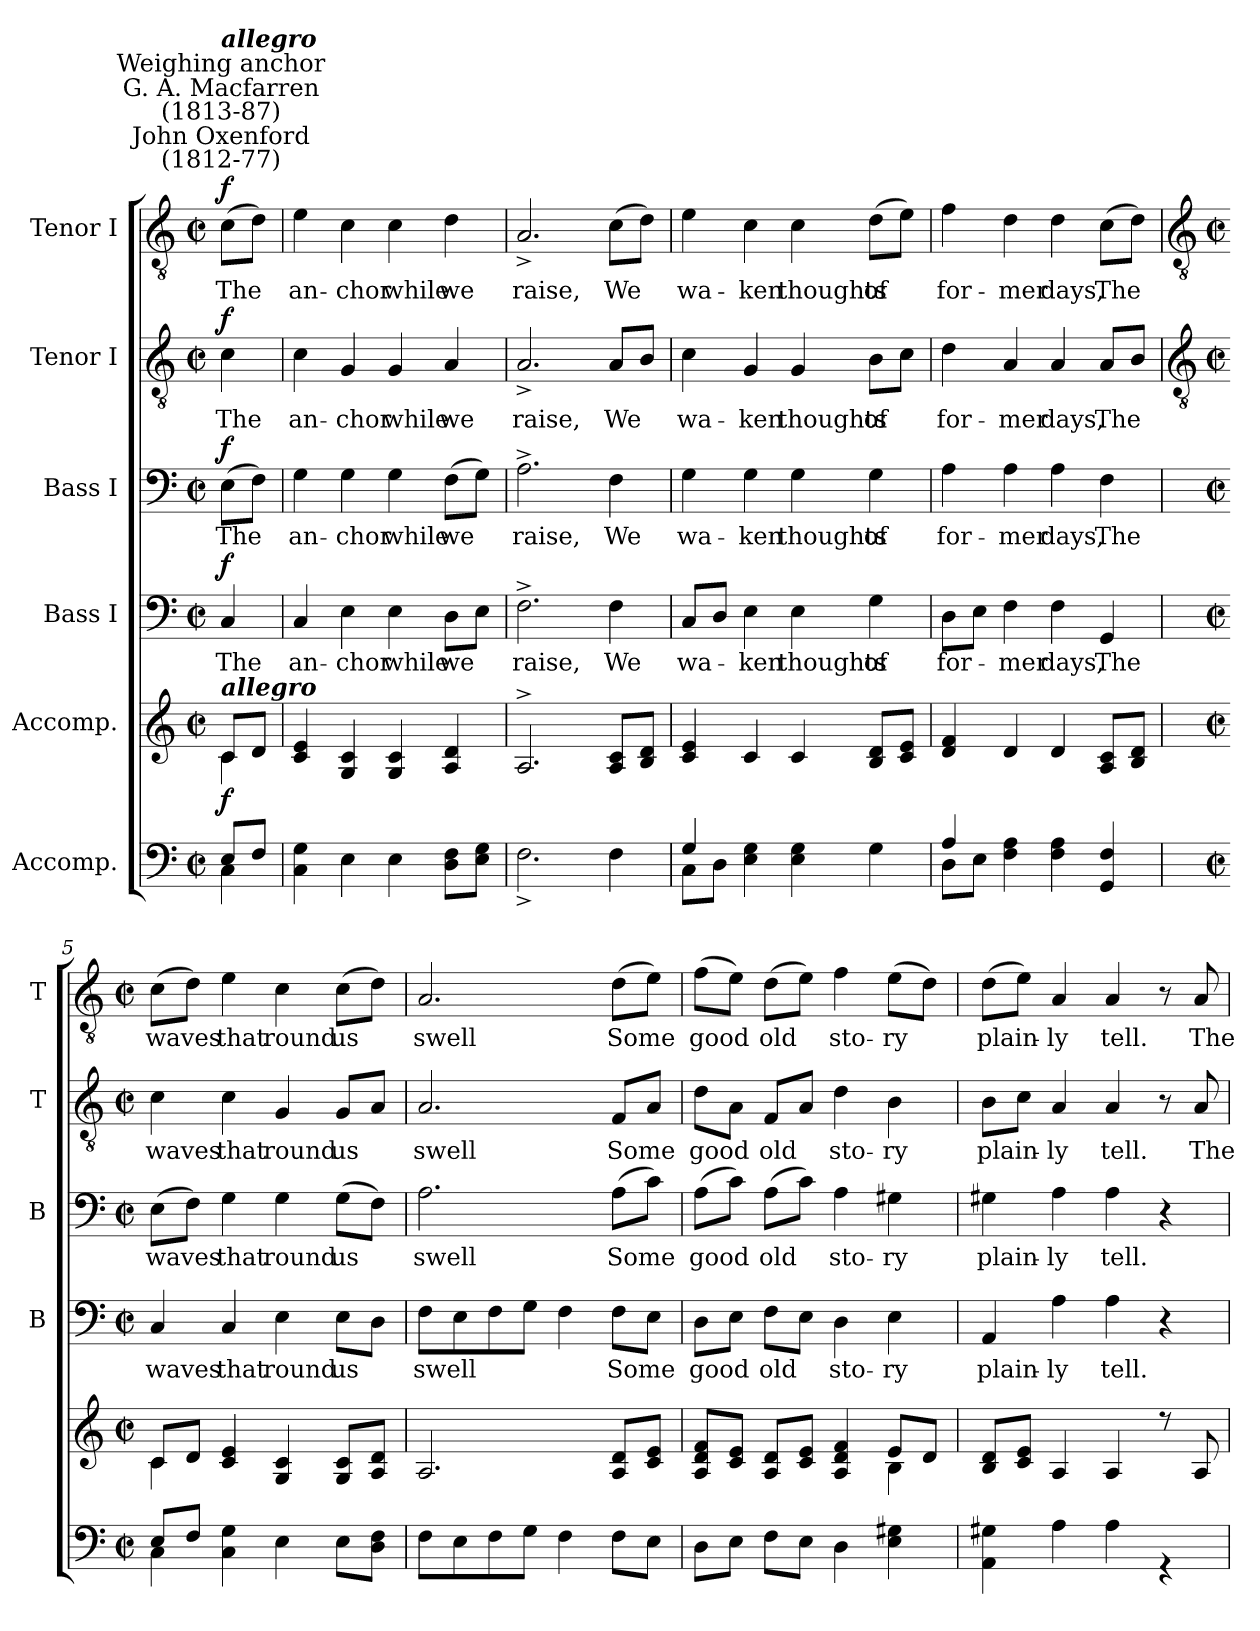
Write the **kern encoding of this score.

**kern	**kern	**dynam	**kern	**text	**dynam	**kern	**text	**dynam	**kern	**text	**dynam	**kern	**text	**dynam
*part6	*part5	*part5	*part4	*part4	*part4	*part3	*part3	*part3	*part2	*part2	*part2	*part1	*part1	*part1
*staff6	*staff5	*staff5	*staff4	*staff4	*staff4	*staff3	*staff3	*staff3	*staff2	*staff2	*staff2	*staff1	*staff1	*staff1
*I"Accomp.	*I"Accomp.	*	*I"Bass I	*	*	*I"Bass I	*	*	*I"Tenor I	*	*	*I"Tenor I	*	*
*	*	*	*I'B	*	*	*I'B	*	*	*I'T	*	*	*I'T	*	*
*clefF4	*clefG2	*	*clefF4	*	*	*clefF4	*	*	*clefGv2	*	*	*clefGv2	*	*
*k[]	*k[]	*	*k[]	*	*	*k[]	*	*	*k[]	*	*	*k[]	*	*
*C:	*C:	*	*C:	*	*	*C:	*	*	*C:	*	*	*C:	*	*
*M2/2	*M2/2	*	*M2/2	*	*	*M2/2	*	*	*M2/2	*	*	*M2/2	*	*
*met(c|)	*met(c|)	*	*met(c|)	*	*	*met(c|)	*	*	*met(c|)	*	*	*met(c|)	*	*
=	=	=	=	=	=	=	=	=	=	=	=	=	=	=
*^	*^	*	*	*	*	*	*	*	*	*	*	*	*	*
!	!	!	!	!	!	!	!	!	!	!	!	!	!	!LO:TX:a:cj:t=John Oxenford\n(1812-77)	!	!
!	!	!	!	!	!	!	!	!	!	!	!	!	!	!LO:TX:a:cj:t=G. A. Macfarren\n(1813-87)	!	!
!	!	!	!	!	!	!	!	!	!	!	!	!	!	!LO:TX:a:cj:t=Weighing anchor	!	!
!	!	!	!	!	!	!	!	!	!	!	!	!	!	!LO:TX:a:Bi:t=allegro	!	!
!	!	!LO:TX:a:Bi:t=allegro	!	!	!	!	!	!	!	!	!	!	!	!	!	!
!	!	!	!	!LO:DY:b	!	!LO:LY:b	!LO:DY:b	!	!LO:LY:b	!LO:DY:b	!	!LO:LY:b	!LO:DY:b	!	!LO:LY:b	!LO:DY:b
8E/L	4C\	8c/L	4c\	f	4C	The	f	(>8EL	The	f	4c	The	f	(>8cL	The	f
8F/J	.	8d/J	.	.	.	.	.	8FJ)	.	.	.	.	.	8dJ)	.	.
=1	=1	=1	=1	=1	=1	=1	=1	=1	=1	=1	=1	=1	=1	=1	=1	=1
!	!	!	!	!	!	!LO:LY:b	!	!	!LO:LY:b	!	!	!LO:LY:b	!	!	!LO:LY:b	!
1ryy	4C\ 4G\	4c/ 4e/	1ryy	.	4C	an-	.	4G	an-	.	4c	an-	.	4e	an-	.
!	!	!	!	!	!	!LO:LY:b	!	!	!LO:LY:b	!	!	!LO:LY:b	!	!	!LO:LY:b	!
.	4E\	4G/ 4c/	.	.	4E	-chor	.	4G	-chor	.	4G	-chor	.	4c	-chor	.
!	!	!	!	!	!	!LO:LY:b	!	!	!LO:LY:b	!	!	!LO:LY:b	!	!	!LO:LY:b	!
.	4E\	4G/ 4c/	.	.	4E	while	.	4G	while	.	4G	while	.	4c	while	.
!	!	!	!	!	!	!LO:LY:b	!	!	!LO:LY:b	!	!	!LO:LY:b	!	!	!LO:LY:b	!
.	8D\ 8F\L	4A/ 4d/	.	.	8DL	we	.	(>8FL	we	.	4A	we	.	4d	we	.
.	8E\ 8G\J	.	.	.	8EJ	.	.	8GJ)	.	.	.	.	.	.	.	.
=2	=2	=2	=2	=2	=2	=2	=2	=2	=2	=2	=2	=2	=2	=2	=2	=2
!	!	!	!	!	!	!LO:LY:b	!	!	!LO:LY:b	!	!	!LO:LY:b	!	!	!LO:LY:b	!
1ryy	2.F^\	2.A^/	1ryy	.	2.F^	raise,	.	2.A^	raise,	.	2.A^	raise,	.	2.A^	raise,	.
!	!	!	!	!	!	!LO:LY:b	!	!	!LO:LY:b	!	!	!LO:LY:b	!	!	!LO:LY:b	!
.	4F\	8A/ 8c/L	.	.	4F	We	.	4F	We	.	8AL	We	.	(>8cL	We	.
.	.	8B/ 8d/J	.	.	.	.	.	.	.	.	8BJ	.	.	8dJ)	.	.
=3	=3	=3	=3	=3	=3	=3	=3	=3	=3	=3	=3	=3	=3	=3	=3	=3
!	!	!	!	!	!	!LO:LY:b	!	!	!LO:LY:b	!	!	!LO:LY:b	!	!	!LO:LY:b	!
4G/	8C\L	4c/ 4e/	1ryy	.	8CL	wa-	.	4G	wa-	.	4c	wa-	.	4e	wa-	.
.	8D\J	.	.	.	8DJ	.	.	.	.	.	.	.	.	.	.	.
!	!	!	!	!	!	!LO:LY:b	!	!	!LO:LY:b	!	!	!LO:LY:b	!	!	!LO:LY:b	!
2.ryy	4E\ 4G\	4c/	.	.	4E	ken	.	4G	-ken	.	4G	-ken	.	4c	-ken	.
!	!	!	!	!	!	!LO:LY:b	!	!	!LO:LY:b	!	!	!LO:LY:b	!	!	!LO:LY:b	!
.	4E\ 4G\	4c/	.	.	4E	thoughts	.	4G	thoughts	.	4G	thoughts	.	4c	thoughts	.
!	!	!	!	!	!	!LO:LY:b	!	!	!LO:LY:b	!	!	!LO:LY:b	!	!	!LO:LY:b	!
.	4G\	8B/ 8d/L	.	.	4G	of	.	4G	of	.	8BL	of	.	(>8dL	of	.
.	.	8c/ 8e/J	.	.	.	.	.	.	.	.	8cJ	.	.	8eJ)	.	.
=4	=4	=4	=4	=4	=4	=4	=4	=4	=4	=4	=4	=4	=4	=4	=4	=4
!	!	!	!	!	!	!LO:LY:b	!	!	!LO:LY:b	!	!	!LO:LY:b	!	!	!LO:LY:b	!
4A/	8D\L	4d/ 4f/	1ryy	.	8DL	for-	.	4A	for-	.	4d	for-	.	4f	for-	.
.	8E\J	.	.	.	8EJ	.	.	.	.	.	.	.	.	.	.	.
!	!	!	!	!	!	!LO:LY:b	!	!	!LO:LY:b	!	!	!LO:LY:b	!	!	!LO:LY:b	!
2.ryy	4F\ 4A\	4d/	.	.	4F	mer	.	4A	-mer	.	4A	-mer	.	4d	-mer	.
!	!	!	!	!	!	!LO:LY:b	!	!	!LO:LY:b	!	!	!LO:LY:b	!	!	!LO:LY:b	!
.	4F\ 4A\	4d/	.	.	4F	days,	.	4A	days,	.	4A	days,	.	4d	days,	.
!	!	!	!	!	!	!LO:LY:b	!	!	!LO:LY:b	!	!	!LO:LY:b	!	!	!LO:LY:b	!
.	4GG/ 4F/	8A/ 8c/L	.	.	4GG	The	.	4F	The	.	8AL	The	.	(>8cL	The	.
.	.	8B/ 8d/J	.	.	.	.	.	.	.	.	8BJ	.	.	8dJ)	.	.
!!LO:LB:g=z
=5	=5	=5	=5	=5	=5	=5	=5	=5	=5	=5	=5	=5	=5	=5	=5	=5
*	*	*	*	*	*	*	*	*	*	*	*clefGv2	*	*	*clefGv2	*	*
*M2/2	*	*M2/2	*	*	*M2/2	*	*	*M2/2	*	*	*M2/2	*	*	*M2/2	*	*
*met(c|)	*	*met(c|)	*	*	*met(c|)	*	*	*met(c|)	*	*	*met(c|)	*	*	*met(c|)	*	*
!	!	!	!	!	!	!LO:LY:b	!	!	!LO:LY:b	!	!	!LO:LY:b	!	!	!LO:LY:b	!
8E/L	4C\	8c/L	4c\	.	4C	waves	.	(>8EL	waves	.	4c	waves	.	(>8cL	waves	.
8F/J	.	8d/J	.	.	.	.	.	8FJ)	.	.	.	.	.	8dJ)	.	.
!	!	!	!	!	!	!LO:LY:b	!	!	!LO:LY:b	!	!	!LO:LY:b	!	!	!LO:LY:b	!
2.ryy	4C\ 4G\	4c/ 4e/	2.ryy	.	4C	that	.	4G	that	.	4c	that	.	4e	that	.
!	!	!	!	!	!	!LO:LY:b	!	!	!LO:LY:b	!	!	!LO:LY:b	!	!	!LO:LY:b	!
.	4E\	4G/ 4c/	.	.	4E	round	.	4G	round	.	4G	round	.	4c	round	.
!	!	!	!	!	!	!LO:LY:b	!	!	!LO:LY:b	!	!	!LO:LY:b	!	!	!LO:LY:b	!
.	8E\L	8G/ 8c/L	.	.	8EL	us	.	(>8GL	us	.	8GL	us	.	(>8cL	us	.
.	8D\ 8F\J	8A/ 8d/J	.	.	8DJ	.	.	8FJ)	.	.	8AJ	.	.	8dJ)	.	.
=6	=6	=6	=6	=6	=6	=6	=6	=6	=6	=6	=6	=6	=6	=6	=6	=6
!	!	!	!	!	!	!LO:LY:b	!	!	!LO:LY:b	!	!	!LO:LY:b	!	!	!LO:LY:b	!
1ryy	8F\L	2.A/	1ryy	.	8FL	swell	.	2.A	swell	.	2.A	swell	.	2.A	swell	.
.	8E\	.	.	.	8E	.	.	.	.	.	.	.	.	.	.	.
.	8F\	.	.	.	8F	.	.	.	.	.	.	.	.	.	.	.
.	8G\J	.	.	.	8GJ	.	.	.	.	.	.	.	.	.	.	.
.	4F\	.	.	.	4F	.	.	.	.	.	.	.	.	.	.	.
!	!	!	!	!	!	!LO:LY:b	!	!	!LO:LY:b	!	!	!LO:LY:b	!	!	!LO:LY:b	!
.	8F\L	8A/ 8d/L	.	.	8FL	Some	.	(>8AL	Some	.	8FL	Some	.	(>8dL	Some	.
.	8E\J	8c/ 8e/J	.	.	8EJ	.	.	8cJ)	.	.	8AJ	.	.	8eJ)	.	.
=7	=7	=7	=7	=7	=7	=7	=7	=7	=7	=7	=7	=7	=7	=7	=7	=7
!	!	!	!	!	!	!LO:LY:b	!	!	!LO:LY:b	!	!	!LO:LY:b	!	!	!LO:LY:b	!
1ryy	8D\L	8A/ 8d/ 8f/L	2.ryy	.	8DL	good	.	(>8AL	good	.	8dL	good	.	(>8fL	good	.
.	8E\J	8c/ 8e/J	.	.	8EJ	.	.	8cJ)	.	.	8AJ	.	.	8eJ)	.	.
!	!	!	!	!	!	!LO:LY:b	!	!	!LO:LY:b	!	!	!LO:LY:b	!	!	!LO:LY:b	!
.	8F\L	8A/ 8d/L	.	.	8FL	old	.	(>8AL	old	.	8FL	old	.	(>8dL	old	.
.	8E\J	8c/ 8e/J	.	.	8EJ	.	.	8cJ)	.	.	8AJ	.	.	8eJ)	.	.
!	!	!	!	!	!	!LO:LY:b	!	!	!LO:LY:b	!	!	!LO:LY:b	!	!	!LO:LY:b	!
.	4D\	4A/ 4d/ 4f/	.	.	4D	sto-	.	4A	sto-	.	4d	sto-	.	4f	sto-	.
!	!	!	!	!	!	!LO:LY:b	!	!	!LO:LY:b	!	!	!LO:LY:b	!	!	!LO:LY:b	!
.	4E\ 4G#X\	8e/L	4B\	.	4E	-ry	.	4G#X	-ry	.	4B	-ry	.	(>8eL	-ry	.
.	.	8d/J	.	.	.	.	.	.	.	.	.	.	.	8dJ)	.	.
=8	=8	=8	=8	=8	=8	=8	=8	=8	=8	=8	=8	=8	=8	=8	=8	=8
!	!	!	!	!	!	!LO:LY:b	!	!	!LO:LY:b	!	!	!LO:LY:b	!	!	!LO:LY:b	!
1ryy	4AA\ 4G#X\	8B/ 8d/L	1ryy	.	4AA	plain-	.	4G#X	plain-	.	8BL	plain-	.	(>8dL	plain-	.
.	.	8c/ 8e/J	.	.	.	.	.	.	.	.	8cJ	.	.	8eJ)	.	.
!	!	!	!	!	!	!LO:LY:b	!	!	!LO:LY:b	!	!	!LO:LY:b	!	!	!LO:LY:b	!
.	4A\	4A/	.	.	4A	-ly	.	4A	-ly	.	4A	ly	.	4A	ly	.
!	!	!	!	!	!	!LO:LY:b	!	!	!LO:LY:b	!	!	!LO:LY:b	!	!	!LO:LY:b	!
.	4A\	4A/	.	.	4A	tell.	.	4A	tell.	.	4A	tell.	.	4A	tell.	.
.	4r	8r	.	.	4r	.	.	4r	.	.	8r	.	.	8r	.	.
!	!	!	!	!	!	!	!	!	!	!	!	!LO:LY:b	!	!	!LO:LY:b	!
.	.	8A/	.	.	.	.	.	.	.	.	8A	The	.	8A	The	.
*v	*v	*	*	*	*	*	*	*	*	*	*	*	*	*	*	*
*	*v	*v	*	*	*	*	*	*	*	*	*	*	*	*	*
=	=	=	=	=	=	=	=	=	=	=	=	=	=	=
*-	*-	*-	*-	*-	*-	*-	*-	*-	*-	*-	*-	*-	*-	*-
